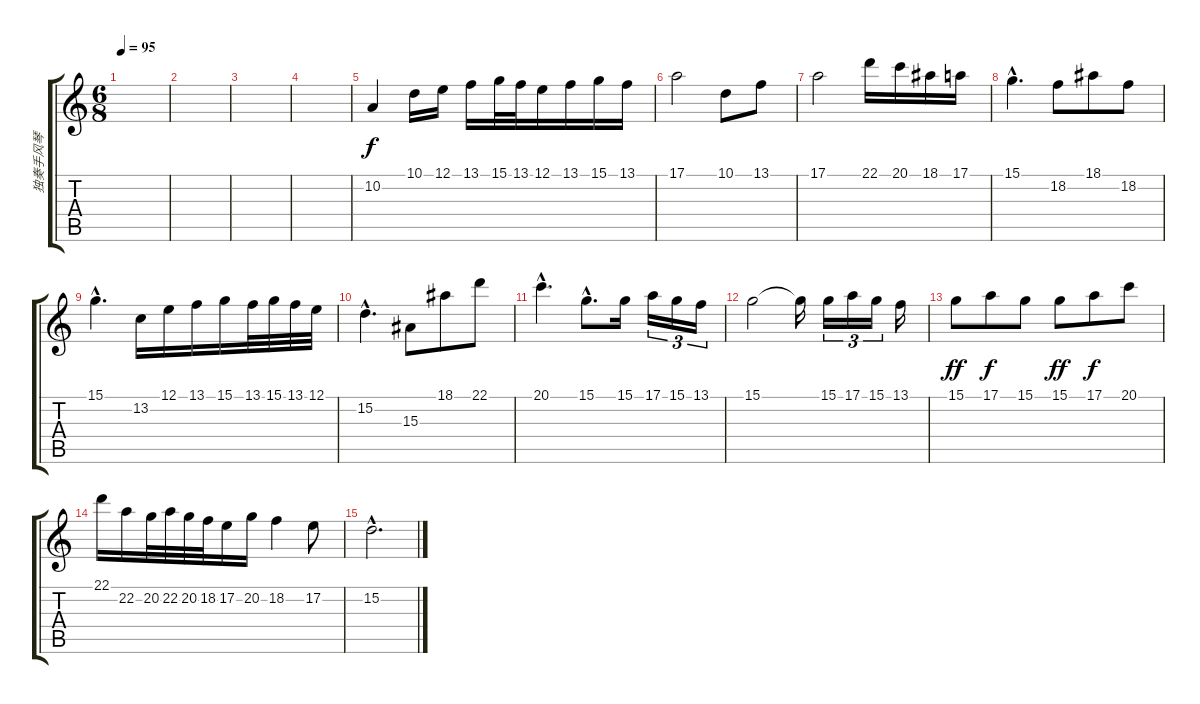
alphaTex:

\track ("独奏手风琴" "独奏手风琴") {instrument accordion}
\staff {score tabs}
\tuning (E4 B3 G3 D3 A2 E2) {hide}
\ts (6 8)
\tempo 95
\clef g2
\ks c
|
|
|
|
10.2.4 10.1.16 12.1.16 13.1.16 15.1.32 13.1.32 12.1.16 13.1.16 15.1.16 13.1.16 |
17.1.2{volume 14} 10.1.8 13.1.8 |
17.1.2 22.1.16 20.1.16 18.1.16 17.1.16 |
15.1{hac}.4{d} 18.2.8 18.1.8 18.2.8 |
15.1{hac}.4{d} 13.2.16{volume 15} 12.1.16 13.1.16 15.1.16 13.1.32 15.1.32 13.1.32 12.1.32 |
15.2{hac}.4{d volume 14} 15.3.8 18.1.8 22.1.8 |
20.1{hac}.4{d} 15.1{hac}.8{d} 15.1.16 17.1.16{tu (3 2)} 15.1.16{tu (3 2)} 13.1.16{tu (3 2)} |
15.1.2 15.1{t}.16 15.1.16{tu (3 2)} 17.1.16{tu (3 2)} 15.1.16{tu (3 2)} 13.1.16 |
15.1.8{dy ff volume 15} 17.1.8{dy f} 15.1.8 15.1.8{dy ff} 17.1.8{dy f} 20.1.8 |
22.1.16{volume 16} 22.2.16 20.2.32 22.2.32 20.2.32 18.2.32 17.2.16 20.2.16 18.2.4 17.2.8 |
15.2{hac}.2{d volume 8}
